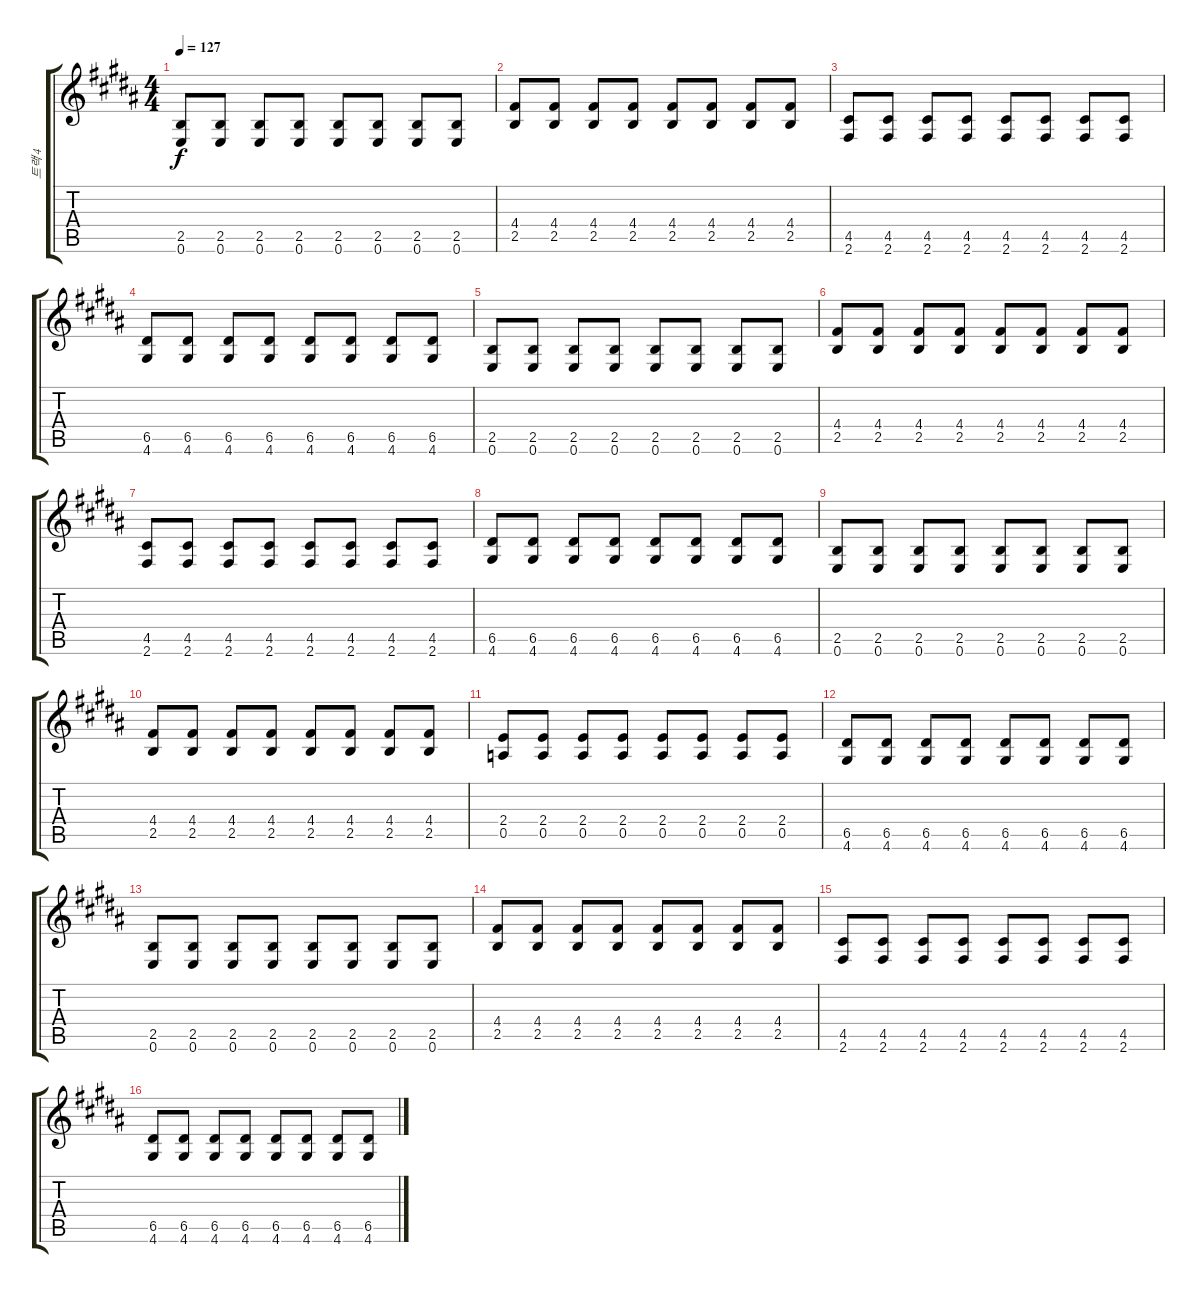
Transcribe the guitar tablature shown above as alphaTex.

\track ("트랙 4" "트랙 4") {mute instrument overdrivenguitar}
\staff {score tabs}
\tuning (E4 B3 G3 D3 A2 E2) {hide}
\ts (4 4)
\tempo 127
\clef g2
\ks b
(2.5 0.6).8{dy f} (2.5 0.6).8 (2.5 0.6).8 (2.5 0.6).8 (2.5 0.6).8 (2.5 0.6).8 (2.5 0.6).8 (2.5 0.6).8 |
(4.4 2.5).8 (4.4 2.5).8 (4.4 2.5).8 (4.4 2.5).8 (4.4 2.5).8 (4.4 2.5).8 (4.4 2.5).8 (4.4 2.5).8 |
(4.5 2.6).8 (4.5 2.6).8 (4.5 2.6).8 (4.5 2.6).8 (4.5 2.6).8 (4.5 2.6).8 (4.5 2.6).8 (4.5 2.6).8 |
(6.5 4.6).8 (6.5 4.6).8 (6.5 4.6).8 (6.5 4.6).8 (6.5 4.6).8 (6.5 4.6).8 (6.5 4.6).8 (6.5 4.6).8 |
(2.5 0.6).8 (2.5 0.6).8 (2.5 0.6).8 (2.5 0.6).8 (2.5 0.6).8 (2.5 0.6).8 (2.5 0.6).8 (2.5 0.6).8 |
(4.4 2.5).8 (4.4 2.5).8 (4.4 2.5).8 (4.4 2.5).8 (4.4 2.5).8 (4.4 2.5).8 (4.4 2.5).8 (4.4 2.5).8 |
(4.5 2.6).8 (4.5 2.6).8 (4.5 2.6).8 (4.5 2.6).8 (4.5 2.6).8 (4.5 2.6).8 (4.5 2.6).8 (4.5 2.6).8 |
(6.5 4.6).8 (6.5 4.6).8 (6.5 4.6).8 (6.5 4.6).8 (6.5 4.6).8 (6.5 4.6).8 (6.5 4.6).8 (6.5 4.6).8 |
(2.5 0.6).8 (2.5 0.6).8 (2.5 0.6).8 (2.5 0.6).8 (2.5 0.6).8 (2.5 0.6).8 (2.5 0.6).8 (2.5 0.6).8 |
(4.4 2.5).8 (4.4 2.5).8 (4.4 2.5).8 (4.4 2.5).8 (4.4 2.5).8 (4.4 2.5).8 (4.4 2.5).8 (4.4 2.5).8 |
(2.4 0.5).8 (2.4 0.5).8 (2.4 0.5).8 (2.4 0.5).8 (2.4 0.5).8 (2.4 0.5).8 (2.4 0.5).8 (2.4 0.5).8 |
(6.5 4.6).8 (6.5 4.6).8 (6.5 4.6).8 (6.5 4.6).8 (6.5 4.6).8 (6.5 4.6).8 (6.5 4.6).8 (6.5 4.6).8 |
(2.5 0.6).8 (2.5 0.6).8 (2.5 0.6).8 (2.5 0.6).8 (2.5 0.6).8 (2.5 0.6).8 (2.5 0.6).8 (2.5 0.6).8 |
(4.4 2.5).8 (4.4 2.5).8 (4.4 2.5).8 (4.4 2.5).8 (4.4 2.5).8 (4.4 2.5).8 (4.4 2.5).8 (4.4 2.5).8 |
(4.5 2.6).8 (4.5 2.6).8 (4.5 2.6).8 (4.5 2.6).8 (4.5 2.6).8 (4.5 2.6).8 (4.5 2.6).8 (4.5 2.6).8 |
(6.5 4.6).8 (6.5 4.6).8 (6.5 4.6).8 (6.5 4.6).8 (6.5 4.6).8 (6.5 4.6).8 (6.5 4.6).8 (6.5 4.6).8
